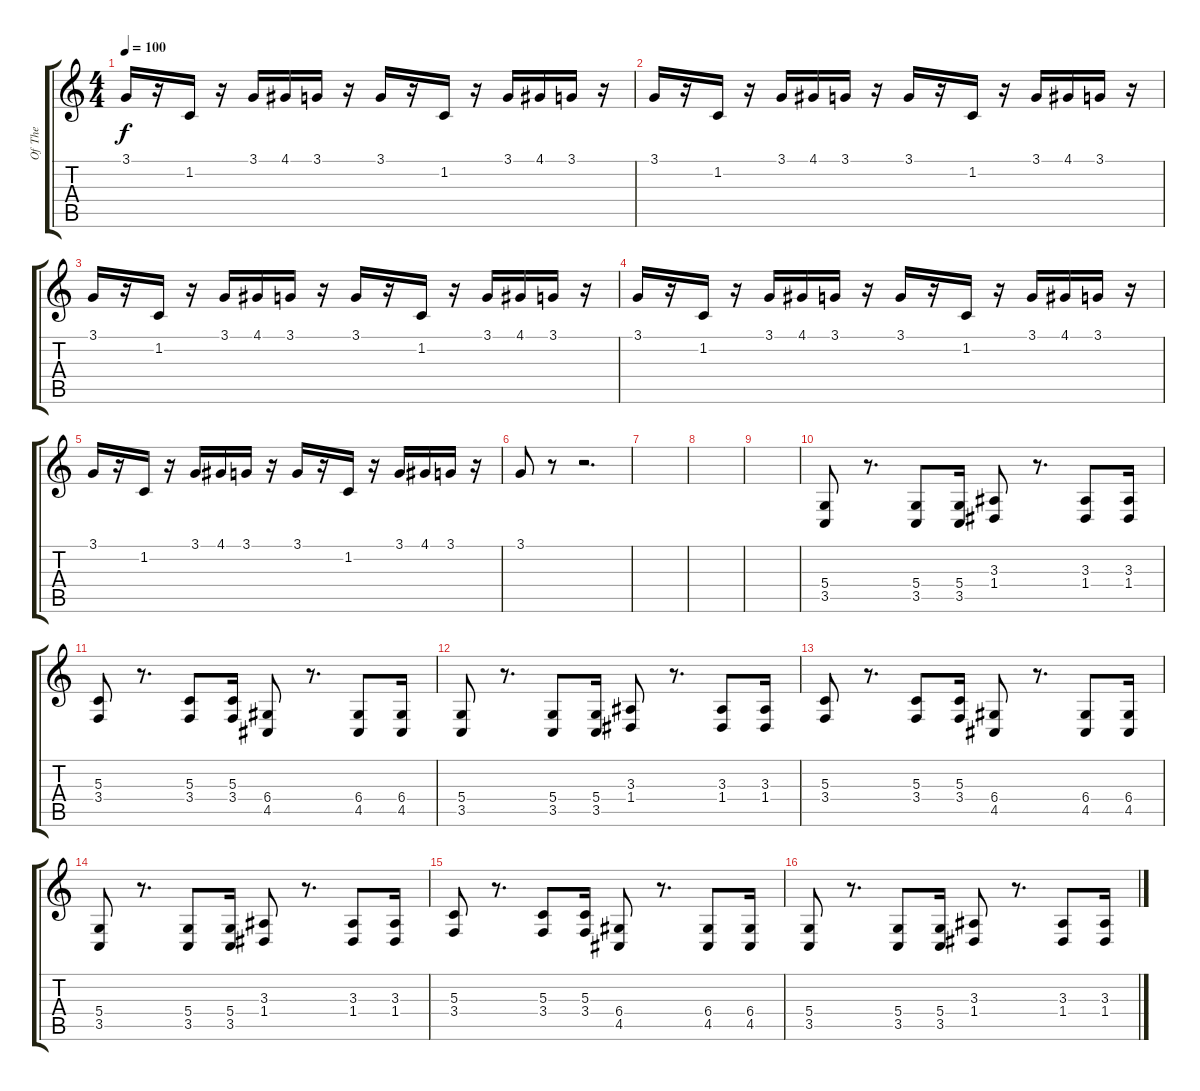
\track ("    Of The" "    Of The") {instrument fx1rain}
\staff {score tabs}
\tuning (E4 B3 G3 D3 A2 E2) {hide}
\ts (4 4)
\tempo 100
\clef g2
\ks c
3.1.16{dy f} r.16 1.2.16 r.16 3.1.16 4.1.16 3.1.16 r.16 3.1.16 r.16 1.2.16 r.16 3.1.16 4.1.16 3.1.16 r.16 |
3.1.16{volume 15 instrument fx1rain} r.16 1.2.16 r.16 3.1.16 4.1.16 3.1.16 r.16 3.1.16 r.16 1.2.16 r.16 3.1.16 4.1.16 3.1.16 r.16 |
3.1.16 r.16 1.2.16 r.16 3.1.16 4.1.16 3.1.16 r.16 3.1.16 r.16 1.2.16 r.16 3.1.16 4.1.16 3.1.16 r.16 |
3.1.16{volume 15 instrument fx1rain} r.16 1.2.16 r.16 3.1.16 4.1.16 3.1.16 r.16 3.1.16 r.16 1.2.16 r.16 3.1.16 4.1.16 3.1.16 r.16 |
3.1.16 r.16 1.2.16 r.16 3.1.16 4.1.16 3.1.16 r.16 3.1.16 r.16 1.2.16 r.16 3.1.16 4.1.16 3.1.16 r.16 |
3.1.8 r.8 r.2{d} |
|
|
|
(5.4 3.5).8{volume 12 instrument lead2sawtooth} r.8{d} (5.4 3.5).8 (5.4 3.5).16 (3.3 1.4).8 r.8{d} (3.3 1.4).8 (3.3 1.4).16 |
(5.3 3.4).8 r.8{d} (5.3 3.4).8 (5.3 3.4).16 (6.4 4.5).8 r.8{d} (6.4 4.5).8 (6.4 4.5).16 |
(5.4 3.5).8{volume 12 instrument lead2sawtooth} r.8{d} (5.4 3.5).8 (5.4 3.5).16 (3.3 1.4).8 r.8{d} (3.3 1.4).8 (3.3 1.4).16 |
(5.3 3.4).8 r.8{d} (5.3 3.4).8 (5.3 3.4).16 (6.4 4.5).8 r.8{d} (6.4 4.5).8 (6.4 4.5).16 |
(5.4 3.5).8{volume 12 instrument lead2sawtooth} r.8{d} (5.4 3.5).8 (5.4 3.5).16 (3.3 1.4).8 r.8{d} (3.3 1.4).8 (3.3 1.4).16 |
(5.3 3.4).8 r.8{d} (5.3 3.4).8 (5.3 3.4).16 (6.4 4.5).8 r.8{d} (6.4 4.5).8 (6.4 4.5).16 |
(5.4 3.5).8{volume 12 instrument lead2sawtooth} r.8{d} (5.4 3.5).8 (5.4 3.5).16 (3.3 1.4).8 r.8{d} (3.3 1.4).8 (3.3 1.4).16
